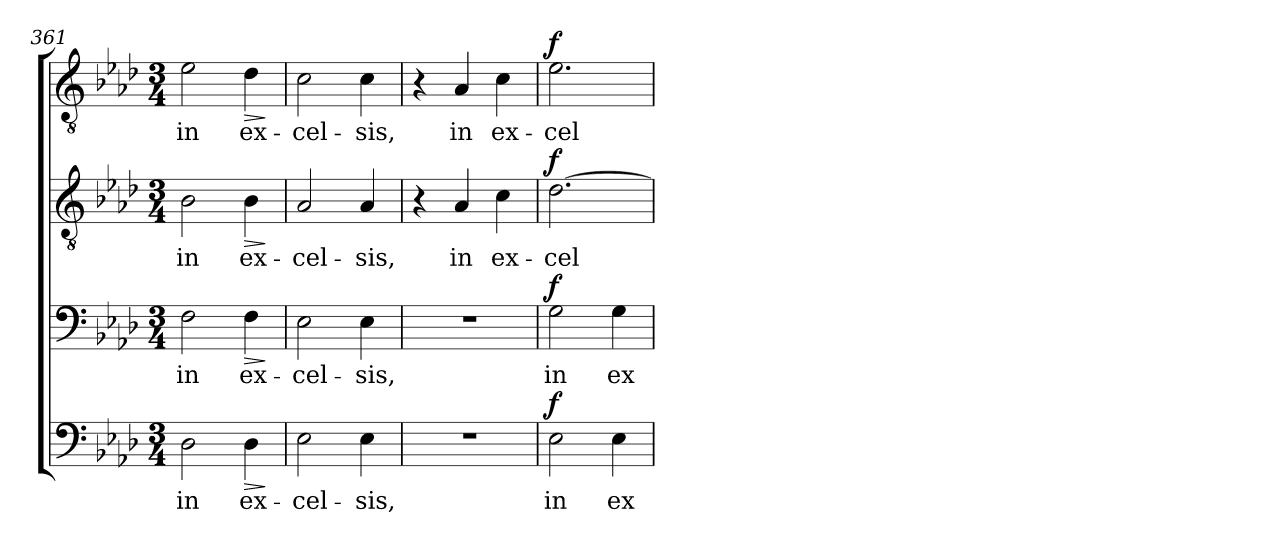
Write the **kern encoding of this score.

**kern	**text	**dynam	**kern	**text	**dynam	**kern	**text	**dynam	**kern	**text	**dynam
*part4	*part4	*part4	*part3	*part3	*part3	*part2	*part2	*part2	*part1	*part1	*part1
*staff4	*staff4	*staff4	*staff3	*staff3	*staff3	*staff2	*staff2	*staff2	*staff1	*staff1	*staff1
*clefF4	*	*	*clefF4	*	*	*clefGv2	*	*	*clefGv2	*	*
*k[b-e-a-d-]	*	*	*k[b-e-a-d-]	*	*	*k[b-e-a-d-]	*	*	*k[b-e-a-d-]	*	*
*A-:	*	*	*A-:	*	*	*A-:	*	*	*A-:	*	*
*M3/4	*	*	*M3/4	*	*	*M3/4	*	*	*M3/4	*	*
=361	=361	=361	=361	=361	=361	=361	=361	=361	=361	=361	=361
!	!LO:LY:b	!	!	!LO:LY:b	!	!	!LO:LY:b	!	!	!LO:LY:b	!
2D-\	in	.	2F\	in	.	2B-\	in	.	2e-\	in	.
!	!LO:LY:b	!LO:HP:b	!	!LO:LY:b	!LO:HP:b	!	!LO:LY:b	!LO:HP:b	!	!LO:LY:b	!LO:HP:b
4D-\	ex-	>	4F\	ex-	>	4B-\	ex-	>	4d-\	ex-	>
.	.	]	.	.	]	.	.	]	.	.	]
=362	=362	=362	=362	=362	=362	=362	=362	=362	=362	=362	=362
!	!LO:LY:b	!	!	!LO:LY:b	!	!	!LO:LY:b	!	!	!LO:LY:b	!
2E-\	-cel-	.	2E-\	-cel-	.	2A-/	-cel-	.	2c\	-cel-	.
!	!LO:LY:b	!	!	!LO:LY:b	!	!	!LO:LY:b	!	!	!LO:LY:b	!
4E-\	-sis,	.	4E-\	-sis,	.	4A-/	-sis,	.	4c\	-sis,	.
=363	=363	=363	=363	=363	=363	=363	=363	=363	=363	=363	=363
2.r	.	.	2.r	.	.	4r	.	.	4r	.	.
!	!	!	!	!	!	!	!LO:LY:b	!	!	!LO:LY:b	!
.	.	.	.	.	.	4A-/	in	.	4A-/	in	.
!	!	!	!	!	!	!	!LO:LY:b	!	!	!LO:LY:b	!
.	.	.	.	.	.	4c\	ex-	.	4c\	ex-	.
=364	=364	=364	=364	=364	=364	=364	=364	=364	=364	=364	=364
!	!LO:LY:b	!LO:DY:a	!	!LO:LY:b	!LO:DY:a	!	!LO:LY:b	!LO:DY:a	!	!LO:LY:b	!LO:DY:a
2E-\	in	f	2G\	in	f	[2.d-\	-cel	f	2.e-\	-cel	f
!	!LO:LY:b	!	!	!LO:LY:b	!	!	!	!	!	!	!
4E-\	ex-	.	4G\	ex-	.	.	.	.	.	.	.
=	=	=	=	=	=	=	=	=	=	=	=
*-	*-	*-	*-	*-	*-	*-	*-	*-	*-	*-	*-
